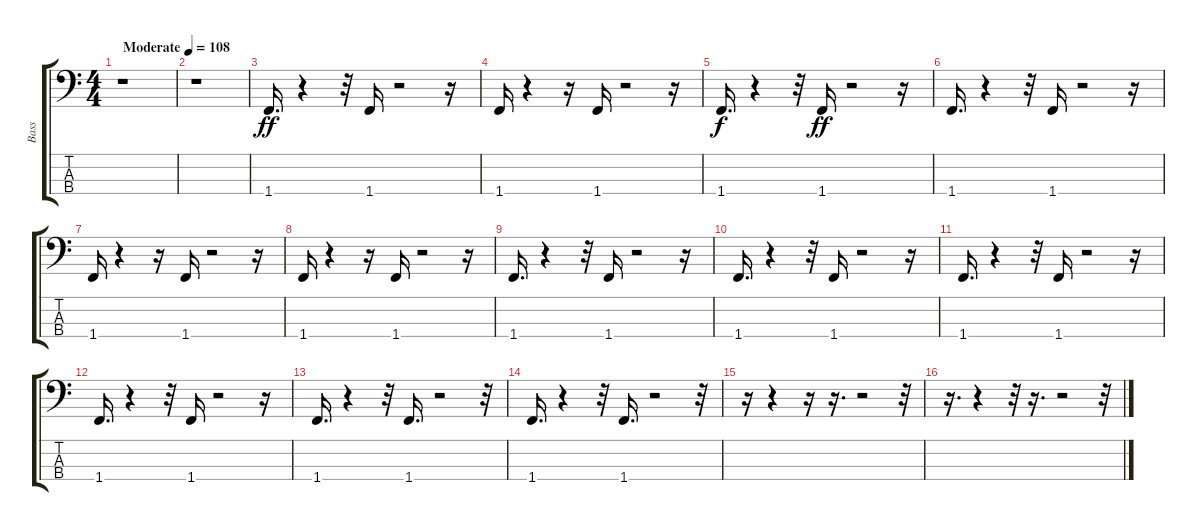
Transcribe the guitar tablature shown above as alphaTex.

\track ("Bass" "Bass") {instrument electricbasspick}
\staff {score tabs}
\tuning (G2 D2 A1 E1) {hide}
\ts (4 4)
\tempo (108 "Moderate")
\clef f4
\ks c
r.1{dy ff instrument electricbasspick} |
r.1 |
1.4.16{d} r.4 r.32 1.4.16 r.2 r.16 |
1.4.16 r.4 r.16 1.4.16 r.2 r.16 |
1.4.16{d dy f} r.4 r.32 1.4.16{dy ff} r.2 r.16 |
1.4.16{d} r.4 r.32 1.4.16 r.2 r.16 |
1.4.16 r.4 r.16 1.4.16 r.2 r.16 |
1.4.16 r.4 r.16 1.4.16 r.2 r.16 |
1.4.16{d} r.4 r.32 1.4.16 r.2 r.16 |
1.4.16{d} r.4 r.32 1.4.16 r.2 r.16 |
1.4.16{d} r.4 r.32 1.4.16 r.2 r.16 |
1.4.16{d} r.4 r.32 1.4.16 r.2 r.16 |
1.4.16{d} r.4 r.32 1.4.16{d} r.2 r.32 |
1.4.16{d} r.4 r.32 1.4.16{d} r.2 r.32 |
r.16 r.4 r.16 r.16{d} r.2 r.32 |
r.16{d} r.4 r.32 r.16{d} r.2 r.32
